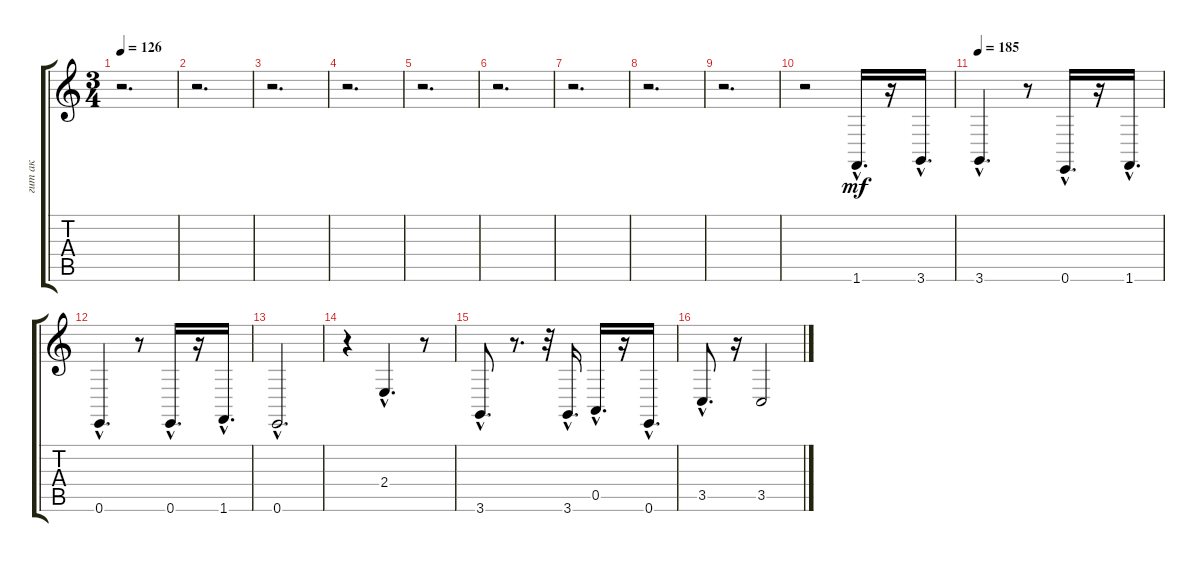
\track ("гит ак" "гит ак") {instrument voiceoohs}
\staff {score tabs}
\tuning (E4 B3 G3 D3 A2 E2) {hide}
\ts (3 4)
\tempo 126
\clef g2
\ks c
r.2{d dy mf instrument voiceoohs} |
r.2{d} |
r.2{d} |
r.2{d} |
r.2{d} |
r.2{d} |
r.2{d} |
r.2{d} |
r.2{d} |
r.2 1.6{hac}.16{d instrument voiceoohs} r.16 3.6{hac}.16{d} |
\tempo 185
3.6{hac}.4{d} r.8 0.6{hac}.16{d} r.16 1.6{hac}.16{d} |
0.6{hac}.4{d} r.8 0.6{hac}.16{d} r.16 1.6{hac}.16{d} |
0.6{hac}.2{d} |
r.4 2.4{hac}.4{d} r.8 |
3.6{hac}.8{d} r.8{d} r.32 3.6{hac}.16{d} 0.5{hac}.16{d} r.16 0.6{hac}.16{d} |
3.5{hac}.8{d} r.16 3.5.2
